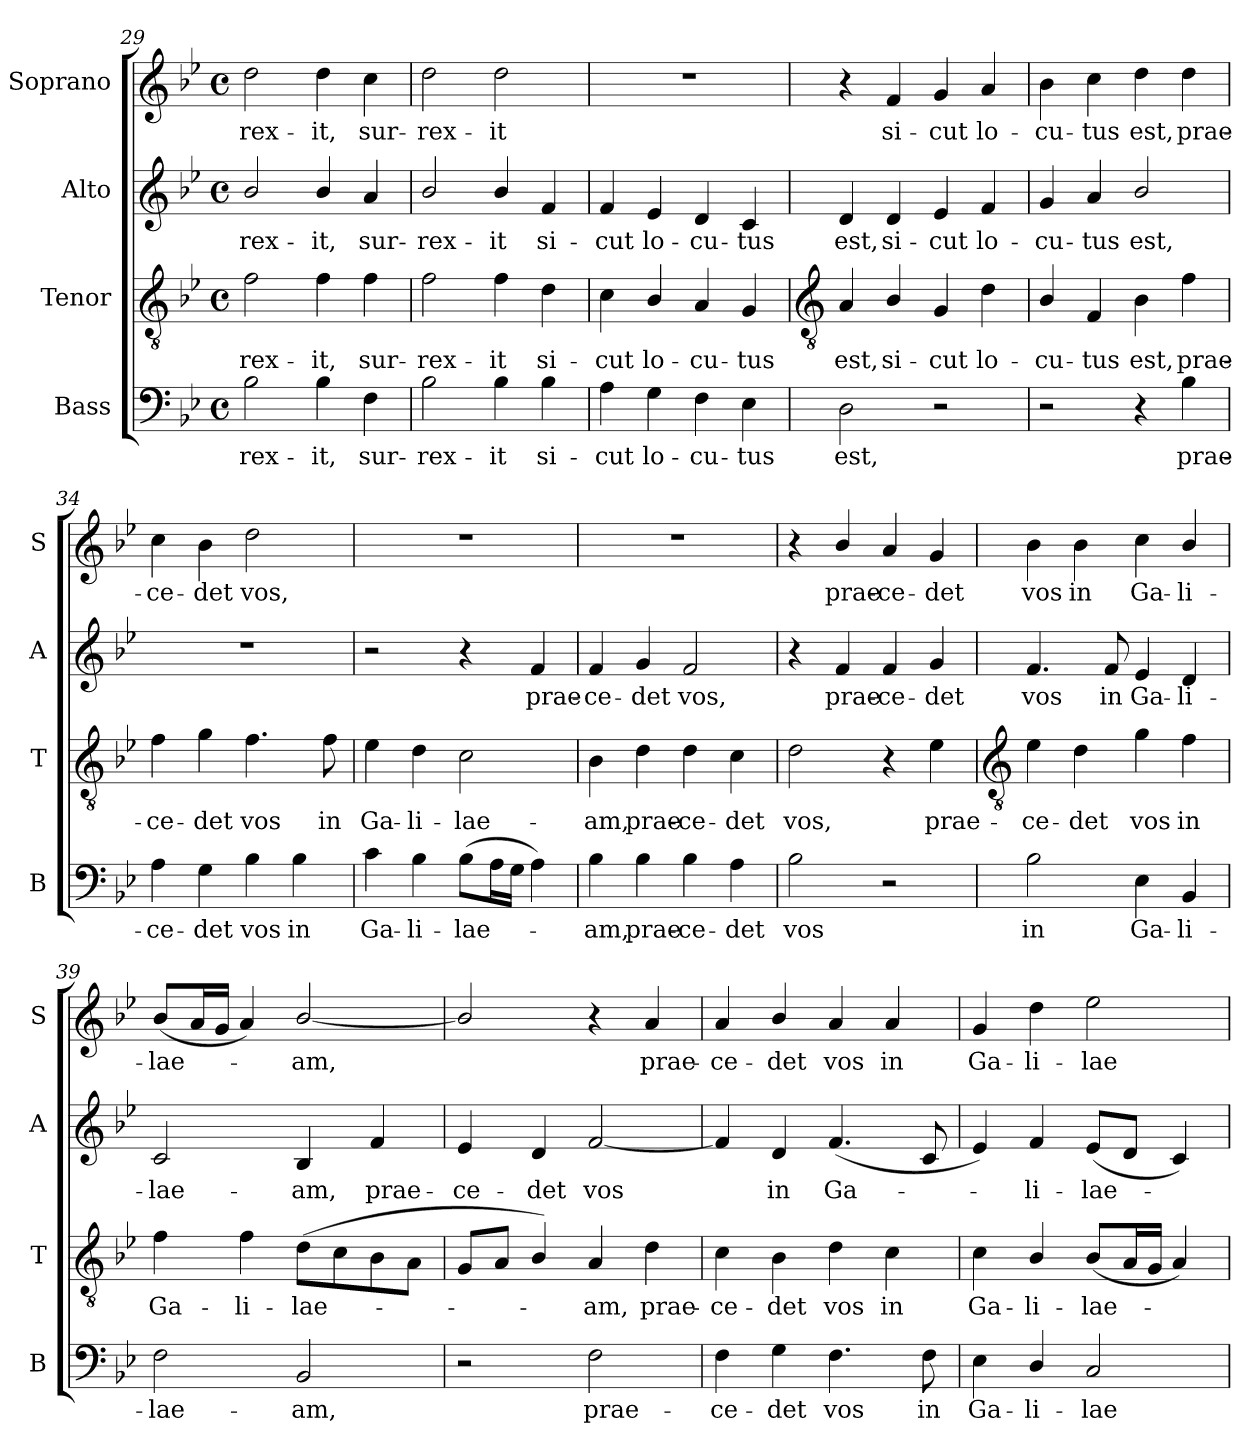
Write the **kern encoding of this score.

**kern	**text	**kern	**text	**kern	**text	**kern	**text
*part4	*part4	*part3	*part3	*part2	*part2	*part1	*part1
*staff4	*staff4	*staff3	*staff3	*staff2	*staff2	*staff1	*staff1
*I"Bass	*	*I"Tenor	*	*I"Alto	*	*I"Soprano	*
*I'B	*	*I'T	*	*I'A	*	*I'S	*
*clefF4	*	*clefGv2	*	*clefG2	*	*clefG2	*
*k[b-e-]	*	*k[b-e-]	*	*k[b-e-]	*	*k[b-e-]	*
*B-:	*	*B-:	*	*B-:	*	*B-:	*
*M4/4	*	*M4/4	*	*M4/4	*	*M4/4	*
*met(c)	*	*met(c)	*	*met(c)	*	*met(c)	*
=29	=29	=29	=29	=29	=29	=29	=29
!	!LO:LY:b	!	!LO:LY:b	!	!LO:LY:b	!	!LO:LY:b
2B-	-rex-	2f	-rex-	2b-/	-rex-	2dd	-rex-
!	!LO:LY:b	!	!LO:LY:b	!	!LO:LY:b	!	!LO:LY:b
4B-	-it,	4f	-it,	4b-/	-it,	4dd	-it,
!	!LO:LY:b	!	!LO:LY:b	!	!LO:LY:b	!	!LO:LY:b
4F	sur-	4f	sur-	4a	sur-	4cc	sur-
=30	=30	=30	=30	=30	=30	=30	=30
!	!LO:LY:b	!	!LO:LY:b	!	!LO:LY:b	!	!LO:LY:b
2B-	-rex-	2f	-rex-	2b-/	-rex-	2dd	-rex-
!	!LO:LY:b	!	!LO:LY:b	!	!LO:LY:b	!	!LO:LY:b
4B-	-it	4f	-it	4b-/	-it	2dd	-it
!	!LO:LY:b	!	!LO:LY:b	!	!LO:LY:b	!	!
4B-	si-	4d	si-	4f	si-	.	.
=31	=31	=31	=31	=31	=31	=31	=31
!	!LO:LY:b	!	!LO:LY:b	!	!LO:LY:b	!	!
4A	-cut	4c	-cut	4f	-cut	1r	.
!	!LO:LY:b	!	!LO:LY:b	!	!LO:LY:b	!	!
4G	lo-	4B-/	lo-	4e-	lo-	.	.
!	!LO:LY:b	!	!LO:LY:b	!	!LO:LY:b	!	!
4F	-cu-	4A	-cu-	4d	-cu-	.	.
!	!LO:LY:b	!	!LO:LY:b	!	!LO:LY:b	!	!
4E-	-tus	4G	-tus	4c	-tus	.	.
!!LO:LB:g=z
=32	=32	=32	=32	=32	=32	=32	=32
*	*	*clefGv2	*	*	*	*	*
!	!LO:LY:b	!	!LO:LY:b	!	!LO:LY:b	!	!
2D	est,	4A	est,	4d	est,	4r	.
!	!	!	!LO:LY:b	!	!LO:LY:b	!	!LO:LY:b
.	.	4B-/	si-	4d	si-	4f	si-
!	!	!	!LO:LY:b	!	!LO:LY:b	!	!LO:LY:b
2r	.	4G	-cut	4e-	-cut	4g	-cut
!	!	!	!LO:LY:b	!	!LO:LY:b	!	!LO:LY:b
.	.	4d	lo-	4f	lo-	4a	lo-
=33	=33	=33	=33	=33	=33	=33	=33
!	!	!	!LO:LY:b	!	!LO:LY:b	!	!LO:LY:b
2r	.	4B-/	-cu-	4g	-cu-	4b-	-cu-
!	!	!	!LO:LY:b	!	!LO:LY:b	!	!LO:LY:b
.	.	4F	-tus	4a	-tus	4cc	-tus
!	!	!	!LO:LY:b	!	!LO:LY:b	!	!LO:LY:b
4r	.	4B-	est,	2b-/	est,	4dd	est,
!	!LO:LY:b	!	!LO:LY:b	!	!	!	!LO:LY:b
4B-	prae-	4f	prae-	.	.	4dd	prae-
=34	=34	=34	=34	=34	=34	=34	=34
!	!LO:LY:b	!	!LO:LY:b	!	!	!	!LO:LY:b
4A	-ce-	4f	-ce-	1r	.	4cc	-ce-
!	!LO:LY:b	!	!LO:LY:b	!	!	!	!LO:LY:b
4G	-det	4g	-det	.	.	4b-	-det
!	!LO:LY:b	!	!LO:LY:b	!	!	!	!LO:LY:b
4B-	vos	4.f	vos	.	.	2dd	vos,
!	!LO:LY:b	!	!	!	!	!	!
4B-	in	.	.	.	.	.	.
!	!	!	!LO:LY:b	!	!	!	!
.	.	8f	in	.	.	.	.
=35	=35	=35	=35	=35	=35	=35	=35
!	!LO:LY:b	!	!LO:LY:b	!	!	!	!
4c	Ga-	4e-	Ga-	2r	.	1r	.
!	!LO:LY:b	!	!LO:LY:b	!	!	!	!
4B-	-li-	4d	-li-	.	.	.	.
!	!LO:LY:b	!	!LO:LY:b	!	!	!	!
(>8B-L	-lae-	2c	-lae-	4r	.	.	.
16AL	.	.	.	.	.	.	.
16GJJ	.	.	.	.	.	.	.
!	!	!	!	!	!LO:LY:b	!	!
4A)	.	.	.	4f	prae-	.	.
=36	=36	=36	=36	=36	=36	=36	=36
!	!LO:LY:b	!	!LO:LY:b	!	!LO:LY:b	!	!
4B-	am,	4B-	-am,	4f	-ce-	1r	.
!	!LO:LY:b	!	!LO:LY:b	!	!LO:LY:b	!	!
4B-	prae-	4d	prae-	4g	-det	.	.
!	!LO:LY:b	!	!LO:LY:b	!	!LO:LY:b	!	!
4B-	-ce-	4d	-ce-	2f	vos,	.	.
!	!LO:LY:b	!	!LO:LY:b	!	!	!	!
4A	-det	4c	-det	.	.	.	.
=37	=37	=37	=37	=37	=37	=37	=37
!	!LO:LY:b	!	!LO:LY:b	!	!	!	!
2B-	vos	2d	vos,	4r	.	4r	.
!	!	!	!	!	!LO:LY:b	!	!LO:LY:b
.	.	.	.	4f	prae-	4b-/	prae-
!	!	!	!	!	!LO:LY:b	!	!LO:LY:b
2r	.	4r	.	4f	-ce-	4a	-ce-
!	!	!	!LO:LY:b	!	!LO:LY:b	!	!LO:LY:b
.	.	4e-	prae-	4g	-det	4g	-det
!!LO:LB:g=z
=38	=38	=38	=38	=38	=38	=38	=38
*	*	*clefGv2	*	*	*	*	*
!	!LO:LY:b	!	!LO:LY:b	!	!LO:LY:b	!	!LO:LY:b
2B-	in	4e-	-ce-	4.f	vos	4b-	vos
!	!	!	!LO:LY:b	!	!	!	!LO:LY:b
.	.	4d	-det	.	.	4b-	in
!	!	!	!	!	!LO:LY:b	!	!
.	.	.	.	8f	in	.	.
!	!LO:LY:b	!	!LO:LY:b	!	!LO:LY:b	!	!LO:LY:b
4E-	Ga-	4g	vos	4e-	Ga-	4cc	Ga-
!	!LO:LY:b	!	!LO:LY:b	!	!LO:LY:b	!	!LO:LY:b
4BB-	-li-	4f	in	4d	-li-	4b-/	-li-
=39	=39	=39	=39	=39	=39	=39	=39
!	!LO:LY:b	!	!LO:LY:b	!	!LO:LY:b	!	!LO:LY:b
2F	-lae-	4f	Ga-	2c	-lae-	(<8b-L	-lae-
.	.	.	.	.	.	16aL	.
.	.	.	.	.	.	16gJJ	.
!	!	!	!LO:LY:b	!	!	!	!
.	.	4f	-li-	.	.	4a)	.
!	!LO:LY:b	!	!LO:LY:b	!	!LO:LY:b	!	!LO:LY:b
2BB-	-am,	(<8dL	-lae-	4B-	-am,	[2b-/	am,
.	.	8c	.	.	.	.	.
!	!	!	!	!	!LO:LY:b	!	!
.	.	8B-	.	4f	prae-	.	.
.	.	8AJ	.	.	.	.	.
=40	=40	=40	=40	=40	=40	=40	=40
!	!	!	!	!	!LO:LY:b	!	!
2r	.	8GL	.	4e-	-ce-	2b-/]	.
.	.	8AJ	.	.	.	.	.
!	!	!	!	!	!LO:LY:b	!	!
.	.	4B-/)	.	4d	-det	.	.
!	!LO:LY:b	!	!LO:LY:b	!	!LO:LY:b	!	!
2F	prae-	4A	am,	[2f	vos	4r	.
!	!	!	!LO:LY:b	!	!	!	!LO:LY:b
.	.	4d	prae-	.	.	4a	prae-
=41	=41	=41	=41	=41	=41	=41	=41
!	!LO:LY:b	!	!LO:LY:b	!	!	!	!LO:LY:b
4F	-ce-	4c	-ce-	4f]	.	4a	-ce-
!	!LO:LY:b	!	!LO:LY:b	!	!LO:LY:b	!	!LO:LY:b
4G	-det	4B-	-det	4d	in	4b-/	-det
!	!LO:LY:b	!	!LO:LY:b	!	!LO:LY:b	!	!LO:LY:b
4.F	vos	4d	vos	(<4.f	Ga-	4a	vos
!	!	!	!LO:LY:b	!	!	!	!LO:LY:b
.	.	4c	in	.	.	4a	in
!	!LO:LY:b	!	!	!	!	!	!
8F	in	.	.	8c	.	.	.
=42	=42	=42	=42	=42	=42	=42	=42
!	!LO:LY:b	!	!LO:LY:b	!	!	!	!LO:LY:b
4E-	Ga-	4c	Ga-	4e-)	.	4g	Ga-
!	!LO:LY:b	!	!LO:LY:b	!	!LO:LY:b	!	!LO:LY:b
4D/	-li-	4B-/	-li-	4f	li-	4dd	-li-
!	!LO:LY:b	!	!LO:LY:b	!	!LO:LY:b	!	!LO:LY:b
2C	-lae-	(<8B-L	-lae-	(<8e-L	-lae-	2ee-	-lae-
.	.	16AL	.	8dJ	.	.	.
.	.	16GJJ	.	.	.	.	.
.	.	4A)	.	4c)	.	.	.
=	=	=	=	=	=	=	=
*-	*-	*-	*-	*-	*-	*-	*-
